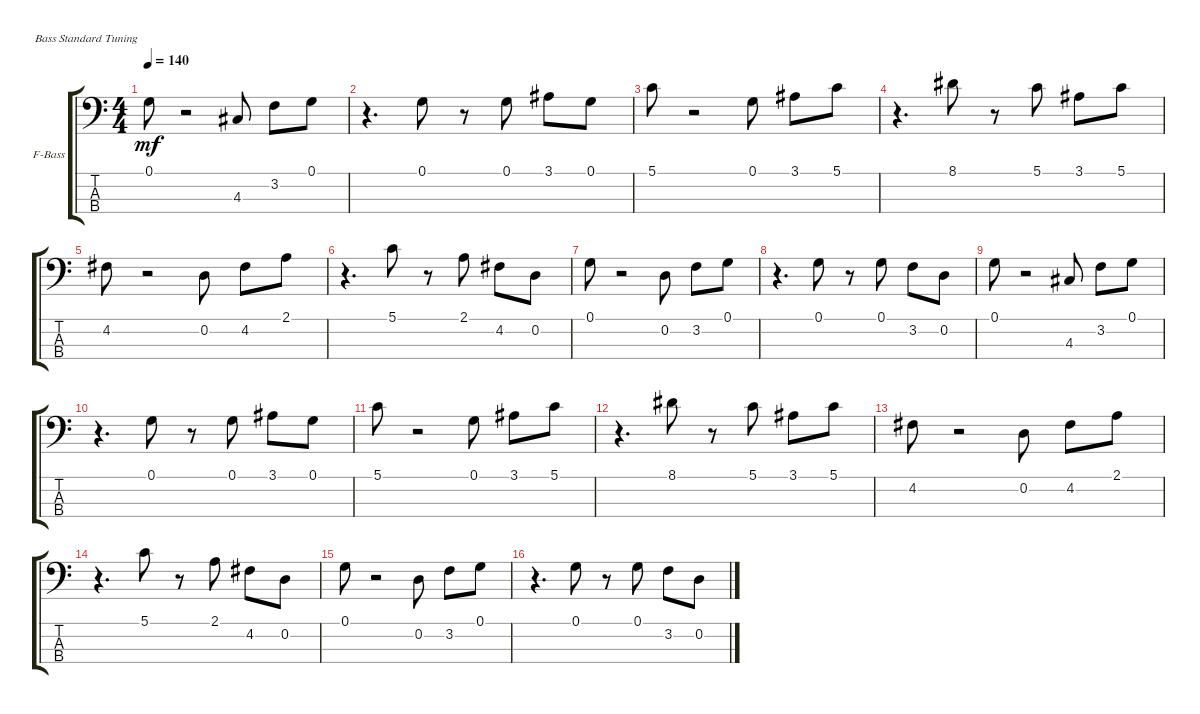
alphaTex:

\bracketExtendMode groupsimilarinstruments
\firstSystemTrackNameOrientation horizontal
\otherSystemsTrackNameOrientation horizontal
\track ("" "F-Bass") {instrument acousticbass}
\staff {score tabs}
\tuning (G2 D2 A1 E1)
\ts (4 4)
\tempo 140
\clef f4
\ks c
0.1.8{dy mf} r.2 4.3.8 3.2.8 0.1.8 |
r.4{d} 0.1.8 r.8 0.1.8 3.1.8 0.1.8 |
5.1.8 r.2 0.1.8 3.1.8 5.1.8 |
r.4{d} 8.1.8 r.8 5.1.8 3.1.8 5.1.8 |
4.2.8 r.2 0.2.8 4.2.8 2.1.8 |
r.4{d} 5.1.8 r.8 2.1.8 4.2.8 0.2.8 |
0.1.8 r.2 0.2.8 3.2.8 0.1.8 |
r.4{d} 0.1.8 r.8 0.1.8 3.2.8 0.2.8 |
0.1.8 r.2 4.3.8 3.2.8 0.1.8 |
r.4{d} 0.1.8 r.8 0.1.8 3.1.8 0.1.8 |
5.1.8 r.2 0.1.8 3.1.8 5.1.8 |
r.4{d} 8.1.8 r.8 5.1.8 3.1.8 5.1.8 |
4.2.8 r.2 0.2.8 4.2.8 2.1.8 |
r.4{d} 5.1.8 r.8 2.1.8 4.2.8 0.2.8 |
0.1.8 r.2 0.2.8 3.2.8 0.1.8 |
r.4{d} 0.1.8 r.8 0.1.8 3.2.8 0.2.8
